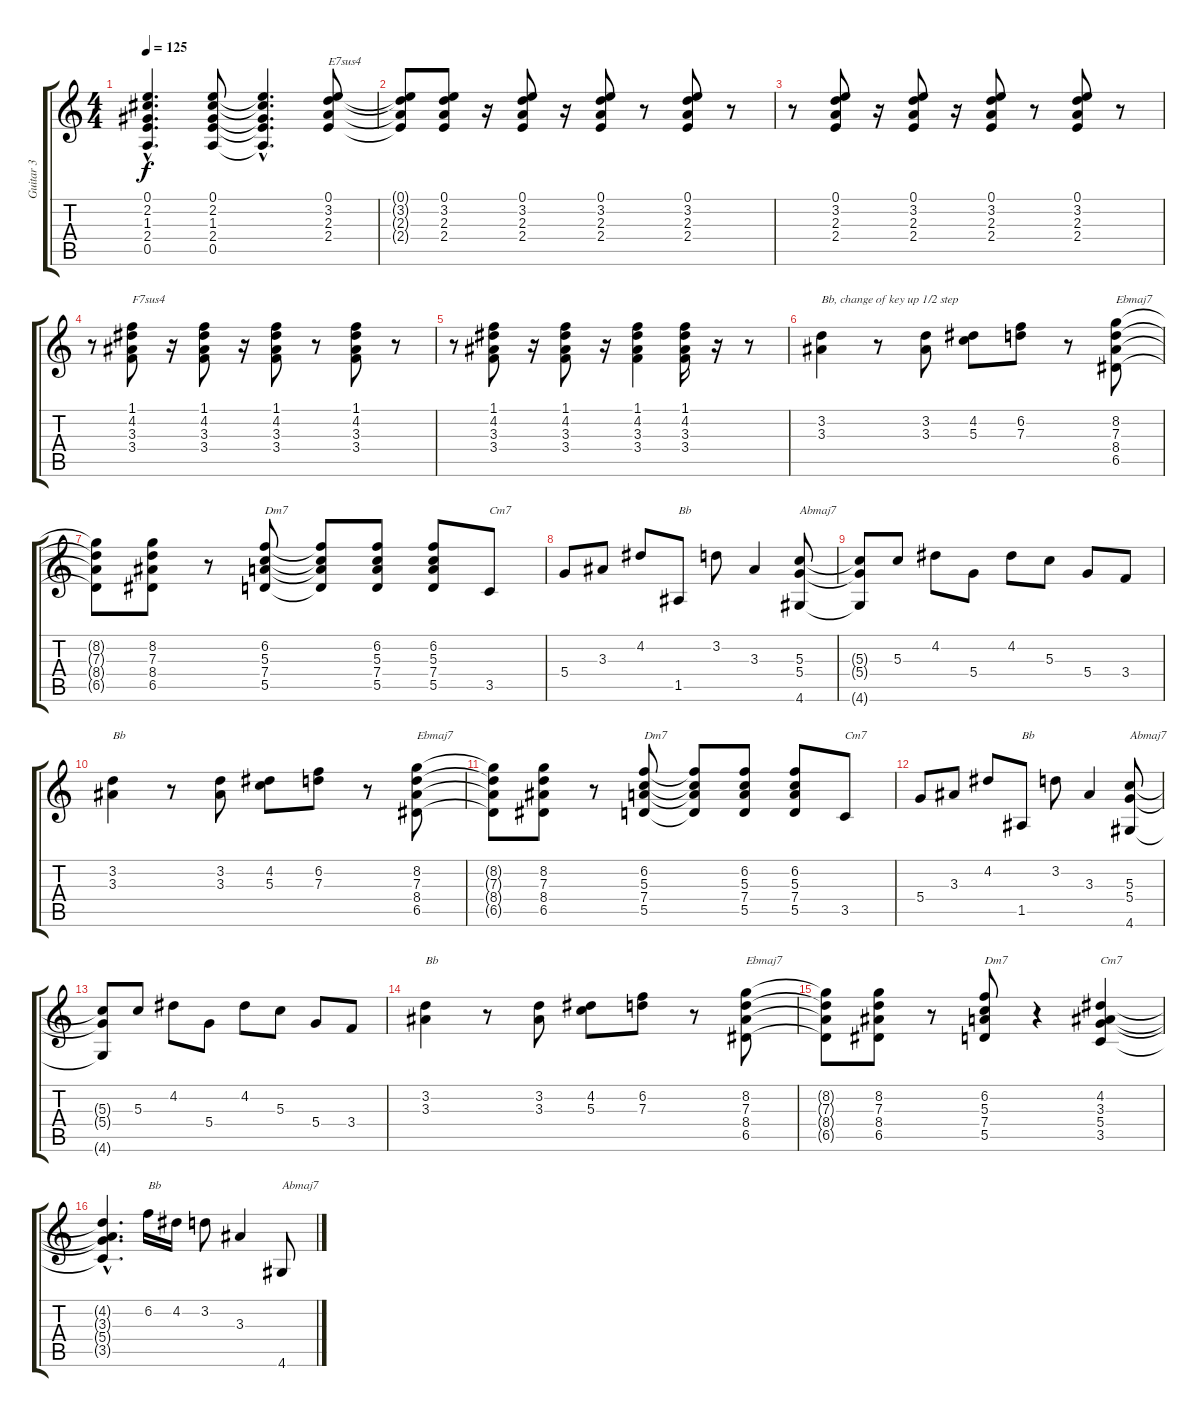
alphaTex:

\track ("Guitar 3" "Guitar 3") {instrument acousticguitarsteel}
\staff {score tabs}
\tuning (E4 B3 G3 D3 A2 E2) {hide}
\ts (4 4)
\tempo 125
\clef g2
\ks c
(0.1{hac t} 2.2{hac t} 1.3{hac t} 2.4{hac t} 0.5{hac t}).4{d dy f} (0.1 2.2 1.3 2.4 0.5).8 (0.1{hac t} 2.2{hac t} 1.3{hac t} 2.4{hac t} 0.5{hac t}).4{d} (0.1 3.2 2.3 2.4).8{txt "E7sus4"} |
(0.1{t} 3.2{t} 2.3{t} 2.4{t}).8 (0.1 3.2 2.3 2.4).8 r.16 (0.1 3.2 2.3 2.4).8 r.16 (0.1 3.2 2.3 2.4).8 r.8 (0.1 3.2 2.3 2.4).8 r.8 |
r.8 (0.1 3.2 2.3 2.4).8 r.16 (0.1 3.2 2.3 2.4).8 r.16 (0.1 3.2 2.3 2.4).8 r.8 (0.1 3.2 2.3 2.4).8 r.8 |
r.8 (1.1 4.2 3.3 3.4).8{txt "F7sus4"} r.16 (1.1 4.2 3.3 3.4).8 r.16 (1.1 4.2 3.3 3.4).8 r.8 (1.1 4.2 3.3 3.4).8 r.8 |
r.8 (1.1 4.2 3.3 3.4).8 r.16 (1.1 4.2 3.3 3.4).8 r.16 (1.1 4.2 3.3 3.4).4 (1.1 4.2 3.3 3.4).16 r.16 r.8 |
(3.2 3.3).4{txt "Bb, change of key up 1/2 step"} r.8 (3.2 3.3).8 (4.2 5.3).8 (6.2 7.3).8 r.8 (8.2 7.3 8.4 6.5).8{txt "Ebmaj7"} |
(8.2{t} 7.3{t} 8.4{t} 6.5{t}).8 (8.2 7.3 8.4 6.5).8 r.8 (6.2 5.3 7.4 5.5).8{txt "Dm7"} (6.2{t} 5.3{t} 7.4{t} 5.5{t}).8 (6.2 5.3 7.4 5.5).8 (6.2 5.3 7.4 5.5).8 3.5.8{txt "Cm7"} |
5.4.8 3.3.8 4.2.8 1.5.8{txt "Bb"} 3.2.8 3.3.4 (5.3 5.4 4.6).8{txt "Abmaj7"} |
(5.3{t} 5.4{t} 4.6{t}).8 5.3.8 4.2.8 5.4.8 4.2.8 5.3.8 5.4.8 3.4.8 |
(3.2 3.3).4{txt "Bb"} r.8 (3.2 3.3).8 (4.2 5.3).8 (6.2 7.3).8 r.8 (8.2 7.3 8.4 6.5).8{txt "Ebmaj7"} |
(8.2{t} 7.3{t} 8.4{t} 6.5{t}).8 (8.2 7.3 8.4 6.5).8 r.8 (6.2 5.3 7.4 5.5).8{txt "Dm7"} (6.2{t} 5.3{t} 7.4{t} 5.5{t}).8 (6.2 5.3 7.4 5.5).8 (6.2 5.3 7.4 5.5).8 3.5.8{txt "Cm7"} |
5.4.8 3.3.8 4.2.8 1.5.8{txt "Bb"} 3.2.8 3.3.4 (5.3 5.4 4.6).8{txt "Abmaj7"} |
(5.3{t} 5.4{t} 4.6{t}).8 5.3.8 4.2.8 5.4.8 4.2.8 5.3.8 5.4.8 3.4.8 |
(3.2 3.3).4{txt "Bb"} r.8 (3.2 3.3).8 (4.2 5.3).8 (6.2 7.3).8 r.8 (8.2 7.3 8.4 6.5).8{txt "Ebmaj7"} |
(8.2{t} 7.3{t} 8.4{t} 6.5{t}).8 (8.2 7.3 8.4 6.5).8 r.8 (6.2 5.3 7.4 5.5).8{txt "Dm7"} r.4 (4.2 3.3 5.4 3.5).4{txt "Cm7"} |
(4.2{hac t} 3.3{hac t} 5.4{hac t} 3.5{hac t}).4{d} 6.2.16{txt "Bb"} 4.2.16 3.2.8 3.3.4 4.6.8{txt "Abmaj7"}
